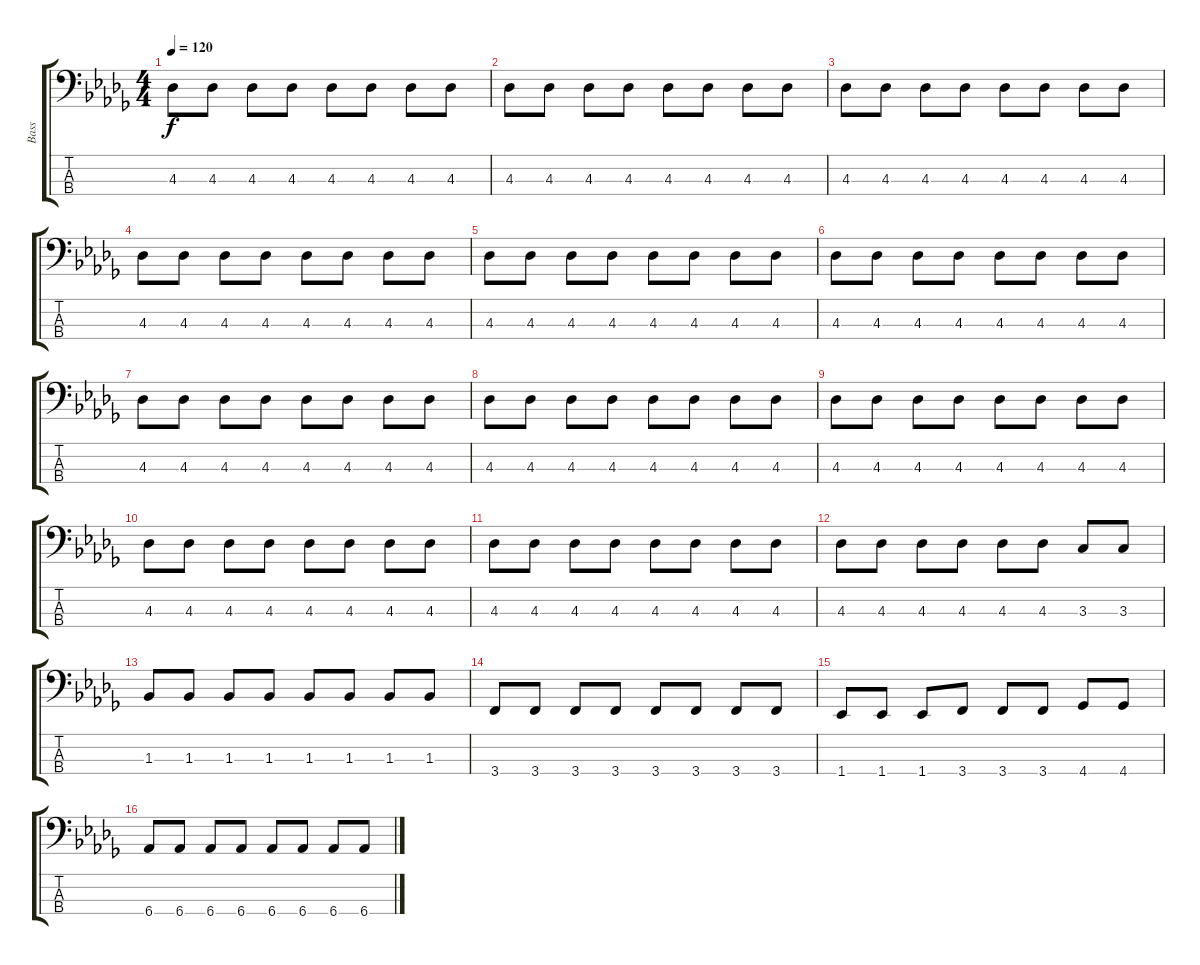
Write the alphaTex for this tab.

\track ("Bass" "Bass") {instrument acousticbass}
\staff {score tabs}
\tuning (G2 D2 A1 D1) {hide}
\ts (4 4)
\tempo 120
\clef f4
\ks db
4.3.8{dy f instrument acousticbass} 4.3.8 4.3.8 4.3.8 4.3.8 4.3.8 4.3.8 4.3.8 |
4.3.8 4.3.8 4.3.8 4.3.8 4.3.8 4.3.8 4.3.8 4.3.8 |
4.3.8 4.3.8 4.3.8 4.3.8 4.3.8 4.3.8 4.3.8 4.3.8 |
4.3.8 4.3.8 4.3.8 4.3.8 4.3.8 4.3.8 4.3.8 4.3.8 |
4.3.8 4.3.8 4.3.8 4.3.8 4.3.8 4.3.8 4.3.8 4.3.8 |
4.3.8 4.3.8 4.3.8 4.3.8 4.3.8 4.3.8 4.3.8 4.3.8 |
4.3.8 4.3.8 4.3.8 4.3.8 4.3.8 4.3.8 4.3.8 4.3.8 |
4.3.8 4.3.8 4.3.8 4.3.8 4.3.8 4.3.8 4.3.8 4.3.8 |
4.3.8 4.3.8 4.3.8 4.3.8 4.3.8 4.3.8 4.3.8 4.3.8 |
4.3.8 4.3.8 4.3.8 4.3.8 4.3.8 4.3.8 4.3.8 4.3.8 |
4.3.8 4.3.8 4.3.8 4.3.8 4.3.8 4.3.8 4.3.8 4.3.8 |
4.3.8 4.3.8 4.3.8 4.3.8 4.3.8 4.3.8 3.3.8 3.3.8 |
1.3.8 1.3.8 1.3.8 1.3.8 1.3.8 1.3.8 1.3.8 1.3.8 |
3.4.8 3.4.8 3.4.8 3.4.8 3.4.8 3.4.8 3.4.8 3.4.8 |
1.4.8 1.4.8 1.4.8 3.4.8 3.4.8 3.4.8 4.4.8 4.4.8 |
6.4.8 6.4.8 6.4.8 6.4.8 6.4.8 6.4.8 6.4.8 6.4.8
